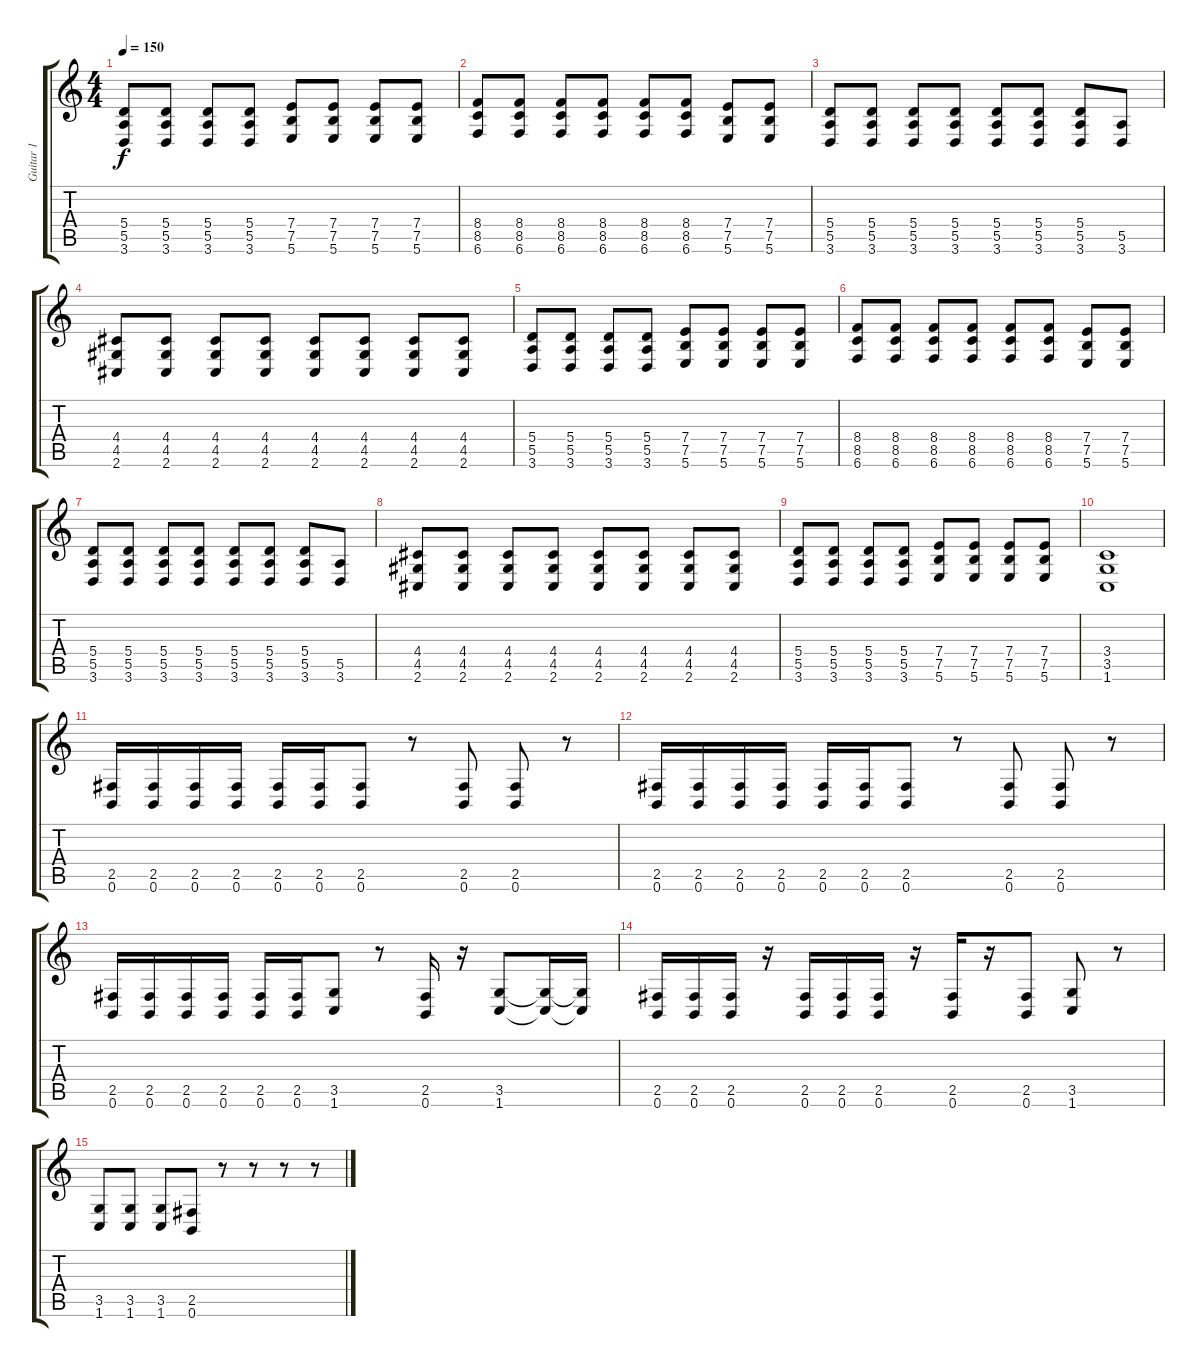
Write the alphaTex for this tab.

\track ("Guitar 1 " "Guitar 1 ") {instrument distortionguitar}
\staff {score tabs}
\tuning (B3 Gb3 D3 A2 E2 B1) {hide}
\ts (4 4)
\tempo 150
\clef g2
\ks c
(5.4 5.5 3.6).8{dy f} (5.4 5.5 3.6).8 (5.4 5.5 3.6).8 (5.4 5.5 3.6).8 (7.4 7.5 5.6).8 (7.4 7.5 5.6).8 (7.4 7.5 5.6).8 (7.4 7.5 5.6).8 |
(8.4 8.5 6.6).8 (8.4 8.5 6.6).8 (8.4 8.5 6.6).8 (8.4 8.5 6.6).8 (8.4 8.5 6.6).8 (8.4 8.5 6.6).8 (7.4 7.5 5.6).8 (7.4 7.5 5.6).8 |
(5.4 5.5 3.6).8 (5.4 5.5 3.6).8 (5.4 5.5 3.6).8 (5.4 5.5 3.6).8 (5.4 5.5 3.6).8 (5.4 5.5 3.6).8 (5.4 5.5 3.6).8 (5.5 3.6).8 |
(4.4 4.5 2.6).8 (4.4 4.5 2.6).8 (4.4 4.5 2.6).8 (4.4 4.5 2.6).8 (4.4 4.5 2.6).8 (4.4 4.5 2.6).8 (4.4 4.5 2.6).8 (4.4 4.5 2.6).8 |
(5.4 5.5 3.6).8 (5.4 5.5 3.6).8 (5.4 5.5 3.6).8 (5.4 5.5 3.6).8 (7.4 7.5 5.6).8 (7.4 7.5 5.6).8 (7.4 7.5 5.6).8 (7.4 7.5 5.6).8 |
(8.4 8.5 6.6).8 (8.4 8.5 6.6).8 (8.4 8.5 6.6).8 (8.4 8.5 6.6).8 (8.4 8.5 6.6).8 (8.4 8.5 6.6).8 (7.4 7.5 5.6).8 (7.4 7.5 5.6).8 |
(5.4 5.5 3.6).8 (5.4 5.5 3.6).8 (5.4 5.5 3.6).8 (5.4 5.5 3.6).8 (5.4 5.5 3.6).8 (5.4 5.5 3.6).8 (5.4 5.5 3.6).8 (5.5 3.6).8 |
(4.4 4.5 2.6).8 (4.4 4.5 2.6).8 (4.4 4.5 2.6).8 (4.4 4.5 2.6).8 (4.4 4.5 2.6).8 (4.4 4.5 2.6).8 (4.4 4.5 2.6).8 (4.4 4.5 2.6).8 |
(5.4 5.5 3.6).8 (5.4 5.5 3.6).8 (5.4 5.5 3.6).8 (5.4 5.5 3.6).8 (7.4 7.5 5.6).8 (7.4 7.5 5.6).8 (7.4 7.5 5.6).8 (7.4 7.5 5.6).8 |
(3.4 3.5 1.6).1 |
(2.5 0.6).16{volume 15} (2.5 0.6).16 (2.5 0.6).16 (2.5 0.6).16 (2.5 0.6).16 (2.5 0.6).16 (2.5 0.6).8 r.8 (2.5 0.6).8 (2.5 0.6).8 r.8 |
(2.5 0.6).16 (2.5 0.6).16 (2.5 0.6).16 (2.5 0.6).16 (2.5 0.6).16 (2.5 0.6).16 (2.5 0.6).8 r.8 (2.5 0.6).8 (2.5 0.6).8 r.8 |
(2.5 0.6).16 (2.5 0.6).16 (2.5 0.6).16 (2.5 0.6).16 (2.5 0.6).16 (2.5 0.6).16 (3.5 1.6).8 r.8 (2.5 0.6).16 r.16 (3.5 1.6).8 (3.5{t} 1.6{t}).16 (3.5{t} 1.6{t}).16 |
(2.5 0.6).16 (2.5 0.6).16 (2.5 0.6).16 r.16 (2.5 0.6).16 (2.5 0.6).16 (2.5 0.6).16 r.16 (2.5 0.6).16 r.16 (2.5 0.6).8 (3.5 1.6).8 r.8 |
(3.5 1.6).8 (3.5 1.6).8 (3.5 1.6).8 (2.5 0.6).8 r.8 r.8 r.8 r.8
